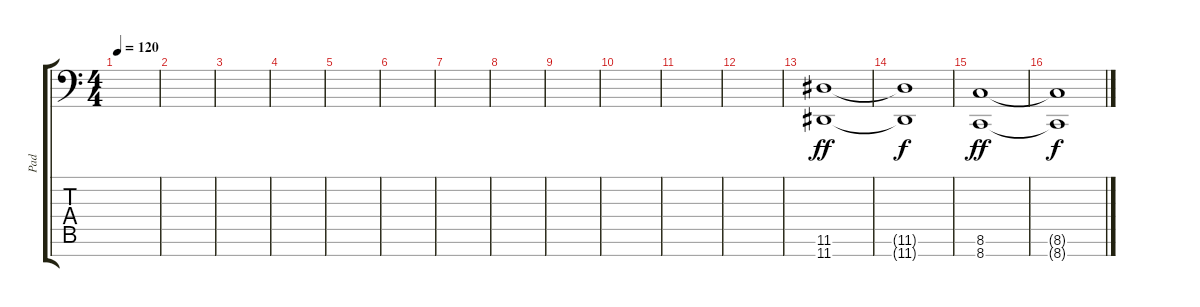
\track ("Pad" "Pad") {instrument pad8sweep}
\staff {score tabs}
\tuning (E4 B3 G3 D3 A2 E2 E1) {hide}
\ts (4 4)
\tempo 120
\clef f4
\ks c
|
|
|
|
|
|
|
|
|
|
|
|
(11.6 11.7).1{dy ff} |
(11.6{t} 11.7{t}).1{dy f} |
(8.6 8.7).1{dy ff} |
(8.6{t} 8.7{t}).1{dy f}
